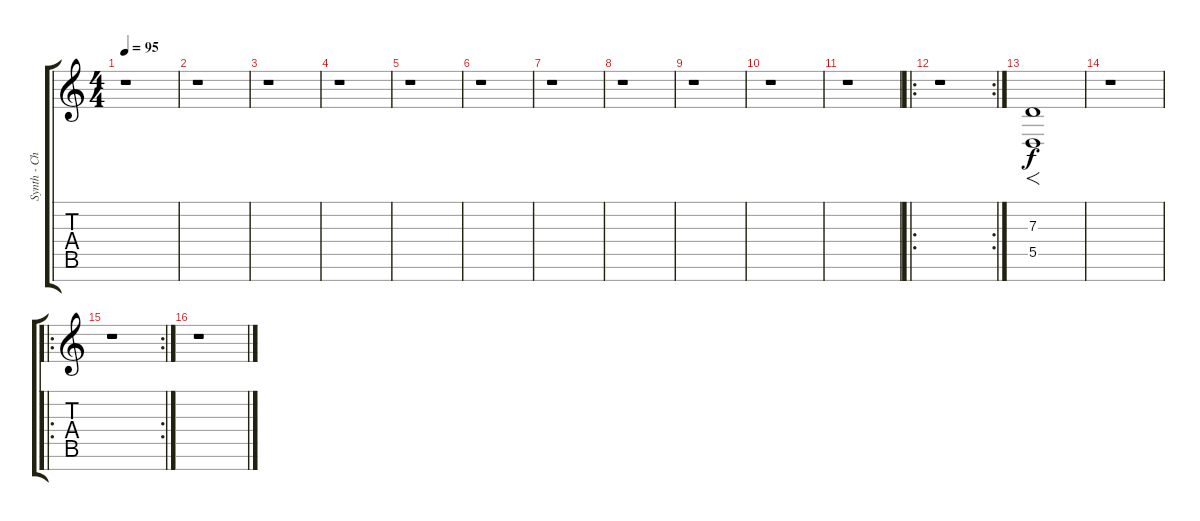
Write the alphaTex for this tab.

\track ("Synth - Choir" "Synth - Ch") {instrument choiraahs}
\staff {score tabs}
\tuning (E4 B3 G3 D3 A2 E2 B1) {hide}
\ts (4 4)
\tempo 95
\clef g2
\ks c
r.1{dy f instrument choiraahs} |
r.1 |
r.1 |
r.1 |
r.1 |
r.1 |
r.1 |
r.1 |
r.1 |
r.1 |
r.1 |
\ro
\rc 2
r.1 |
(7.3 5.5).1{f balance 13} |
r.1 |
\ro
\rc 2
r.1 |
r.1
